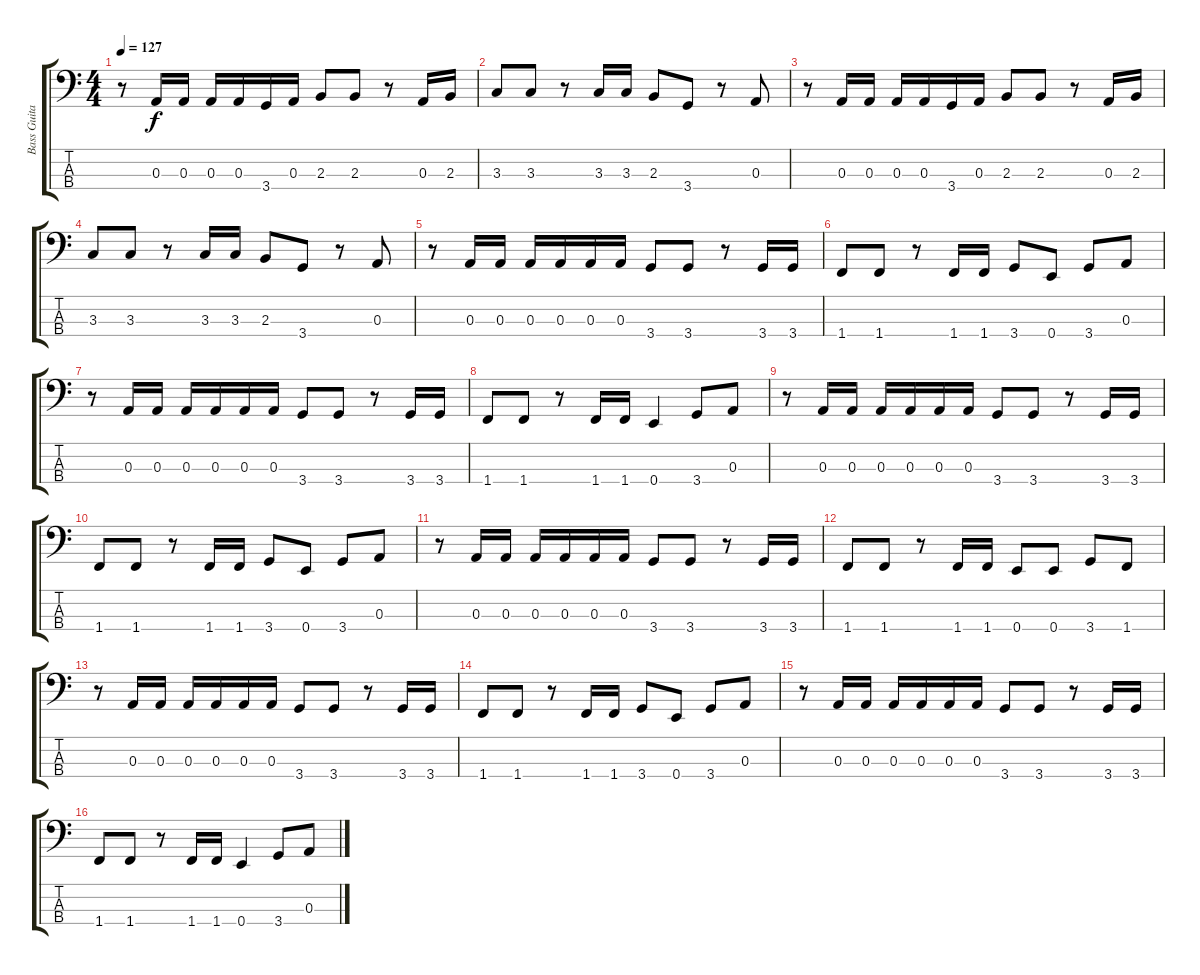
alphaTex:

\track ("Bass Guitar" "Bass Guita") {instrument electricbasspick}
\staff {score tabs}
\tuning (G2 D2 A1 E1) {hide}
\ts (4 4)
\tempo 127
\clef f4
\ks c
r.8{dy f} 0.3.16 0.3.16 0.3.16 0.3.16 3.4.16 0.3.16 2.3.8 2.3.8 r.8 0.3.16 2.3.16 |
3.3.8 3.3.8 r.8 3.3.16 3.3.16 2.3.8 3.4.8 r.8 0.3.8 |
r.8 0.3.16 0.3.16 0.3.16 0.3.16 3.4.16 0.3.16 2.3.8 2.3.8 r.8 0.3.16 2.3.16 |
3.3.8 3.3.8 r.8 3.3.16 3.3.16 2.3.8 3.4.8 r.8 0.3.8 |
r.8 0.3.16 0.3.16 0.3.16 0.3.16 0.3.16 0.3.16 3.4.8 3.4.8 r.8 3.4.16 3.4.16 |
1.4.8 1.4.8 r.8 1.4.16 1.4.16 3.4.8 0.4.8 3.4.8 0.3.8 |
r.8 0.3.16 0.3.16 0.3.16 0.3.16 0.3.16 0.3.16 3.4.8 3.4.8 r.8 3.4.16 3.4.16 |
1.4.8 1.4.8 r.8 1.4.16 1.4.16 0.4.4 3.4.8 0.3.8 |
r.8 0.3.16 0.3.16 0.3.16 0.3.16 0.3.16 0.3.16 3.4.8 3.4.8 r.8 3.4.16 3.4.16 |
1.4.8 1.4.8 r.8 1.4.16 1.4.16 3.4.8 0.4.8 3.4.8 0.3.8 |
r.8 0.3.16 0.3.16 0.3.16 0.3.16 0.3.16 0.3.16 3.4.8 3.4.8 r.8 3.4.16 3.4.16 |
1.4.8 1.4.8 r.8 1.4.16 1.4.16 0.4.8 0.4.8 3.4.8 1.4.8 |
r.8 0.3.16 0.3.16 0.3.16 0.3.16 0.3.16 0.3.16 3.4.8 3.4.8 r.8 3.4.16 3.4.16 |
1.4.8 1.4.8 r.8 1.4.16 1.4.16 3.4.8 0.4.8 3.4.8 0.3.8 |
r.8 0.3.16 0.3.16 0.3.16 0.3.16 0.3.16 0.3.16 3.4.8 3.4.8 r.8 3.4.16 3.4.16 |
1.4.8 1.4.8 r.8 1.4.16 1.4.16 0.4.4 3.4.8 0.3.8
